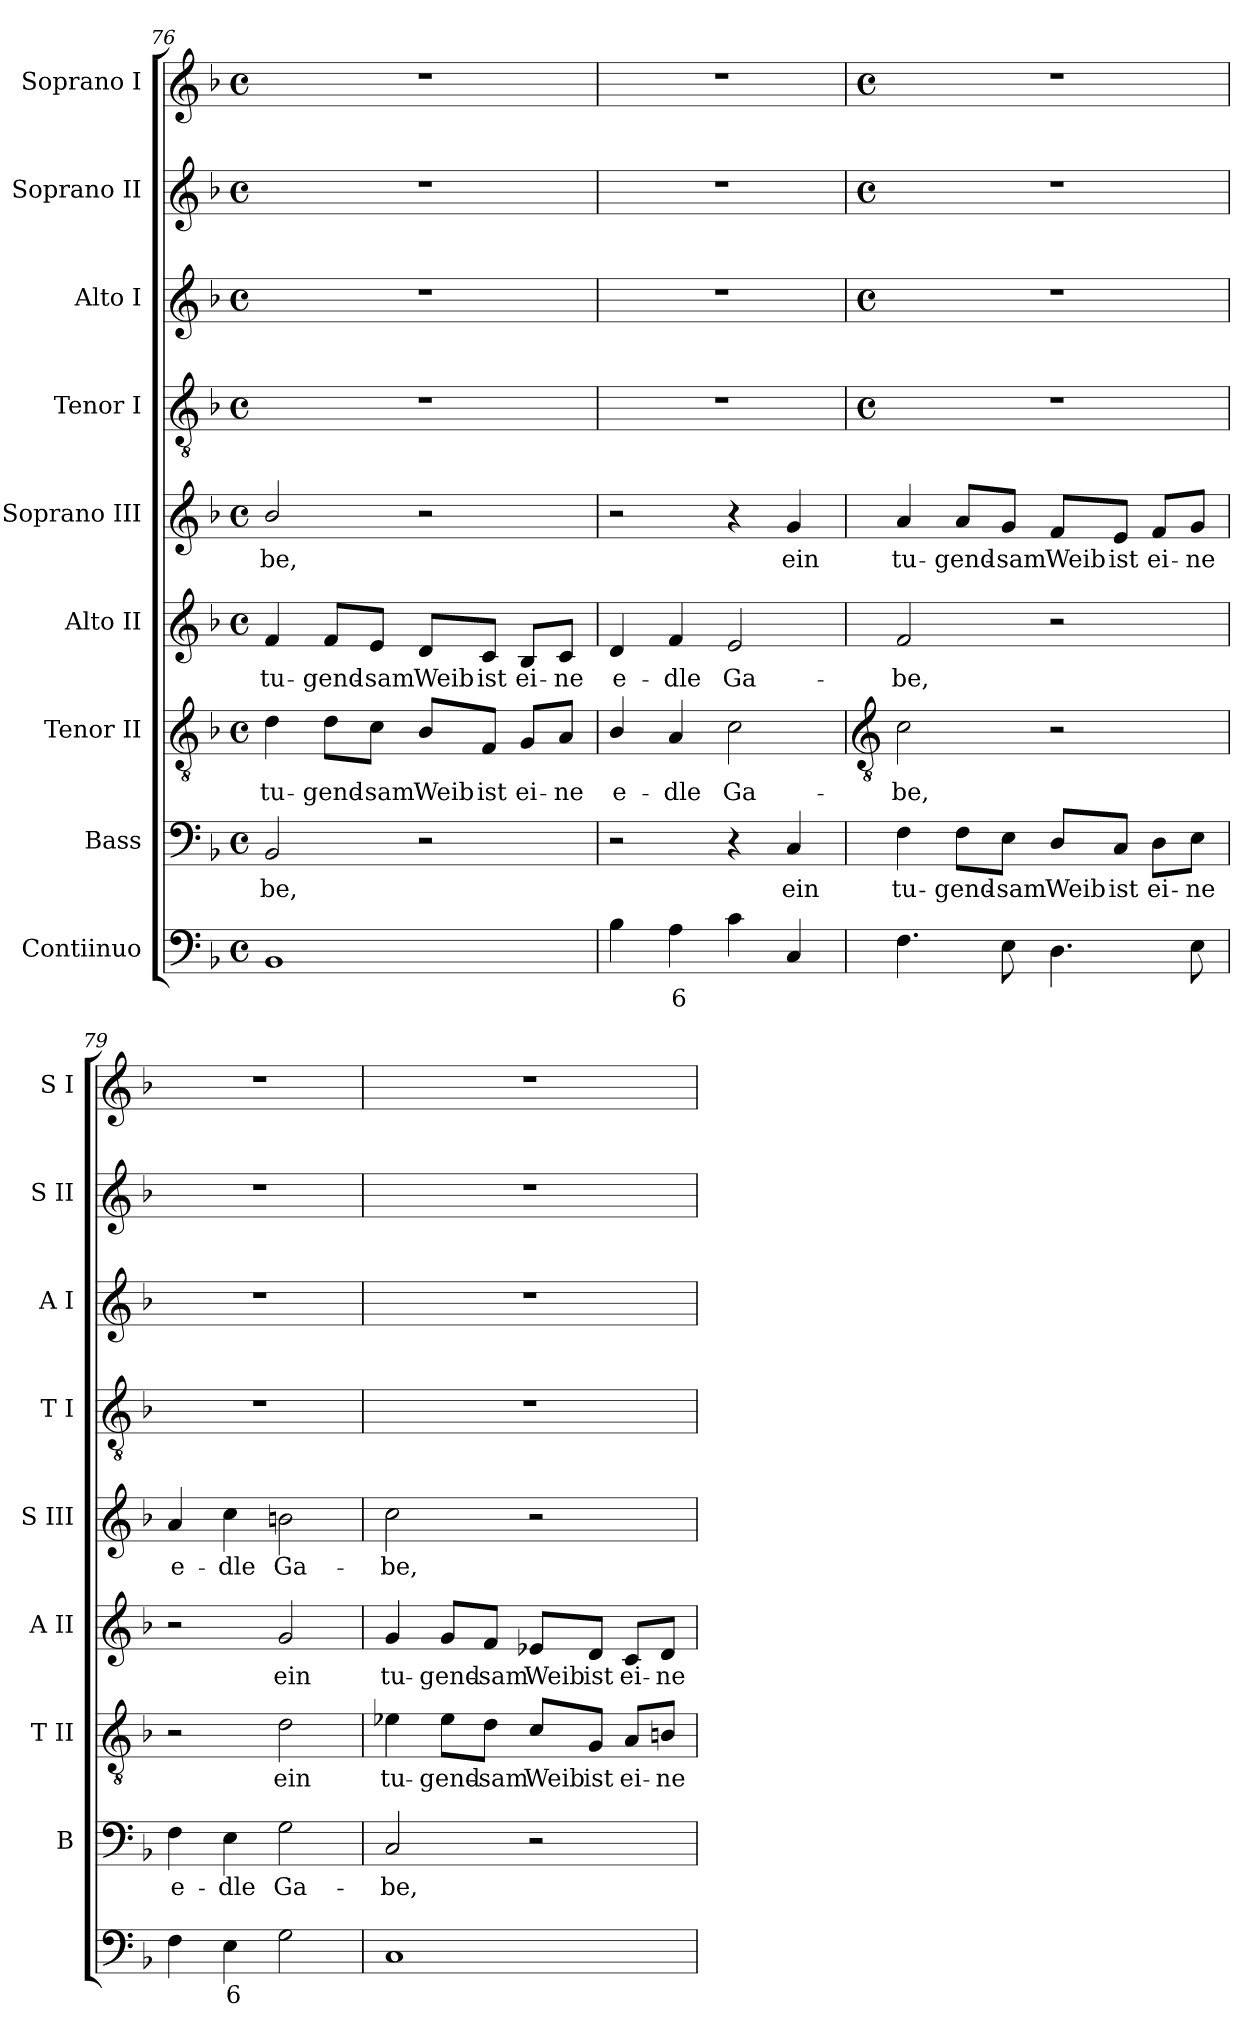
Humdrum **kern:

**kern	**text	**kern	**text	**kern	**text	**kern	**text	**kern	**text	**kern	**kern	**kern	**kern
*part9	*part9	*part8	*part8	*part7	*part7	*part6	*part6	*part5	*part5	*part4	*part3	*part2	*part1
*staff9	*staff9	*staff8	*staff8	*staff7	*staff7	*staff6	*staff6	*staff5	*staff5	*staff4	*staff3	*staff2	*staff1
*I"Contiinuo	*	*I"Bass	*	*I"Tenor II	*	*I"Alto II	*	*I"Soprano III	*	*I"Tenor I	*I"Alto I	*I"Soprano II	*I"Soprano I
*	*	*I'B	*	*I'T II	*	*I'A II	*	*I'S III	*	*I'T I	*I'A I	*I'S II	*I'S I
*clefF4	*	*clefF4	*	*clefGv2	*	*clefG2	*	*clefG2	*	*clefGv2	*clefG2	*clefG2	*clefG2
*k[b-]	*	*k[b-]	*	*k[b-]	*	*k[b-]	*	*k[b-]	*	*k[b-]	*k[b-]	*k[b-]	*k[b-]
*F:	*	*F:	*	*F:	*	*F:	*	*F:	*	*F:	*F:	*F:	*F:
*M4/4	*	*M4/4	*	*M4/4	*	*M4/4	*	*M4/4	*	*M4/4	*M4/4	*M4/4	*M4/4
*met(c)	*	*met(c)	*	*met(c)	*	*met(c)	*	*met(c)	*	*met(c)	*met(c)	*met(c)	*met(c)
=76	=76	=76	=76	=76	=76	=76	=76	=76	=76	=76	=76	=76	=76
!	!	!	!LO:LY:b	!	!LO:LY:b	!	!LO:LY:b	!	!LO:LY:b	!	!	!	!
1BB-	.	2BB-	-be,	4d	tu-	4f	tu-	2b-/	-be,	1r	1r	1r	1r
!	!	!	!	!	!LO:LY:b	!	!LO:LY:b	!	!	!	!	!	!
.	.	.	.	8d\L	-gend-	8f/L	-gend-	.	.	.	.	.	.
!	!	!	!	!	!LO:LY:b	!	!LO:LY:b	!	!	!	!	!	!
.	.	.	.	8c\J	-sam	8e/J	-sam	.	.	.	.	.	.
!	!	!	!	!	!LO:LY:b	!	!LO:LY:b	!	!	!	!	!	!
.	.	2r	.	8B-/L	Weib	8d/L	Weib	2r	.	.	.	.	.
!	!	!	!	!	!LO:LY:b	!	!LO:LY:b	!	!	!	!	!	!
.	.	.	.	8F/J	ist	8c/J	ist	.	.	.	.	.	.
!	!	!	!	!	!LO:LY:b	!	!LO:LY:b	!	!	!	!	!	!
.	.	.	.	8G/L	ei-	8B-/L	ei-	.	.	.	.	.	.
!	!	!	!	!	!LO:LY:b	!	!LO:LY:b	!	!	!	!	!	!
.	.	.	.	8A/J	-ne	8c/J	-ne	.	.	.	.	.	.
=77	=77	=77	=77	=77	=77	=77	=77	=77	=77	=77	=77	=77	=77
!	!	!	!	!	!LO:LY:b	!	!LO:LY:b	!	!	!	!	!	!
4B-	.	2r	.	4B-/	e-	4d	e-	2r	.	1r	1r	1r	1r
!	!LO:LY:b	!	!	!	!LO:LY:b	!	!LO:LY:b	!	!	!	!	!	!
4A	6	.	.	4A	-dle	4f	-dle	.	.	.	.	.	.
!	!	!	!	!	!LO:LY:b	!	!LO:LY:b	!	!	!	!	!	!
4c	.	4r	.	2c	Ga-	2e	Ga-	4r	.	.	.	.	.
!	!	!	!LO:LY:b	!	!	!	!	!	!LO:LY:b	!	!	!	!
4C	.	4C	ein	.	.	.	.	4g	ein	.	.	.	.
!!LO:LB:g=z
=78	=78	=78	=78	=78	=78	=78	=78	=78	=78	=78	=78	=78	=78
*	*	*	*	*clefGv2	*	*	*	*	*	*	*	*	*
*	*	*	*	*	*	*	*	*	*	*M4/4	*M4/4	*M4/4	*M4/4
*	*	*	*	*	*	*	*	*	*	*met(c)	*met(c)	*met(c)	*met(c)
!	!	!	!LO:LY:b	!	!LO:LY:b	!	!LO:LY:b	!	!LO:LY:b	!	!	!	!
4.F	.	4F	tu-	2c	-be,	2f	-be,	4a	tu-	1r	1r	1r	1r
!	!	!	!LO:LY:b	!	!	!	!	!	!LO:LY:b	!	!	!	!
.	.	8F\L	-gend-	.	.	.	.	8a/L	-gend-	.	.	.	.
!	!	!	!LO:LY:b	!	!	!	!	!	!LO:LY:b	!	!	!	!
8E	.	8E\J	-sam	.	.	.	.	8g/J	-sam	.	.	.	.
!	!	!	!LO:LY:b	!	!	!	!	!	!LO:LY:b	!	!	!	!
4.D	.	8D/L	Weib	2r	.	2r	.	8f/L	Weib	.	.	.	.
!	!	!	!LO:LY:b	!	!	!	!	!	!LO:LY:b	!	!	!	!
.	.	8C/J	ist	.	.	.	.	8e/J	ist	.	.	.	.
!	!	!	!LO:LY:b	!	!	!	!	!	!LO:LY:b	!	!	!	!
.	.	8D\L	ei-	.	.	.	.	8f/L	ei-	.	.	.	.
!	!	!	!LO:LY:b	!	!	!	!	!	!LO:LY:b	!	!	!	!
8E	.	8E\J	-ne	.	.	.	.	8g/J	-ne	.	.	.	.
=79	=79	=79	=79	=79	=79	=79	=79	=79	=79	=79	=79	=79	=79
!	!	!	!LO:LY:b	!	!	!	!	!	!LO:LY:b	!	!	!	!
4F	.	4F	e-	2r	.	2r	.	4a	e-	1r	1r	1r	1r
!	!LO:LY:b	!	!LO:LY:b	!	!	!	!	!	!LO:LY:b	!	!	!	!
4E	6	4E	-dle	.	.	.	.	4cc	-dle	.	.	.	.
!	!	!	!LO:LY:b	!	!LO:LY:b	!	!LO:LY:b	!	!LO:LY:b	!	!	!	!
2G	.	2G	Ga-	2d	ein	2g	ein	2bn	Ga-	.	.	.	.
=80	=80	=80	=80	=80	=80	=80	=80	=80	=80	=80	=80	=80	=80
!	!	!	!LO:LY:b	!	!LO:LY:b	!	!LO:LY:b	!	!LO:LY:b	!	!	!	!
1C	.	2C	-be,	4e-X	tu-	4g	tu-	2cc	-be,	1r	1r	1r	1r
!	!	!	!	!	!LO:LY:b	!	!LO:LY:b	!	!	!	!	!	!
.	.	.	.	8e-\L	-gend-	8g/L	-gend-	.	.	.	.	.	.
!	!	!	!	!	!LO:LY:b	!	!LO:LY:b	!	!	!	!	!	!
.	.	.	.	8d\J	-sam	8f/J	-sam	.	.	.	.	.	.
!	!	!	!	!	!LO:LY:b	!	!LO:LY:b	!	!	!	!	!	!
.	.	2r	.	8c/L	Weib	8e-X/L	Weib	2r	.	.	.	.	.
!	!	!	!	!	!LO:LY:b	!	!LO:LY:b	!	!	!	!	!	!
.	.	.	.	8G/J	ist	8d/J	ist	.	.	.	.	.	.
!	!	!	!	!	!LO:LY:b	!	!LO:LY:b	!	!	!	!	!	!
.	.	.	.	8A/L	ei-	8c/L	ei-	.	.	.	.	.	.
!	!	!	!	!	!LO:LY:b	!	!LO:LY:b	!	!	!	!	!	!
.	.	.	.	8Bn/J	-ne	8d/J	-ne	.	.	.	.	.	.
=	=	=	=	=	=	=	=	=	=	=	=	=	=
*-	*-	*-	*-	*-	*-	*-	*-	*-	*-	*-	*-	*-	*-
